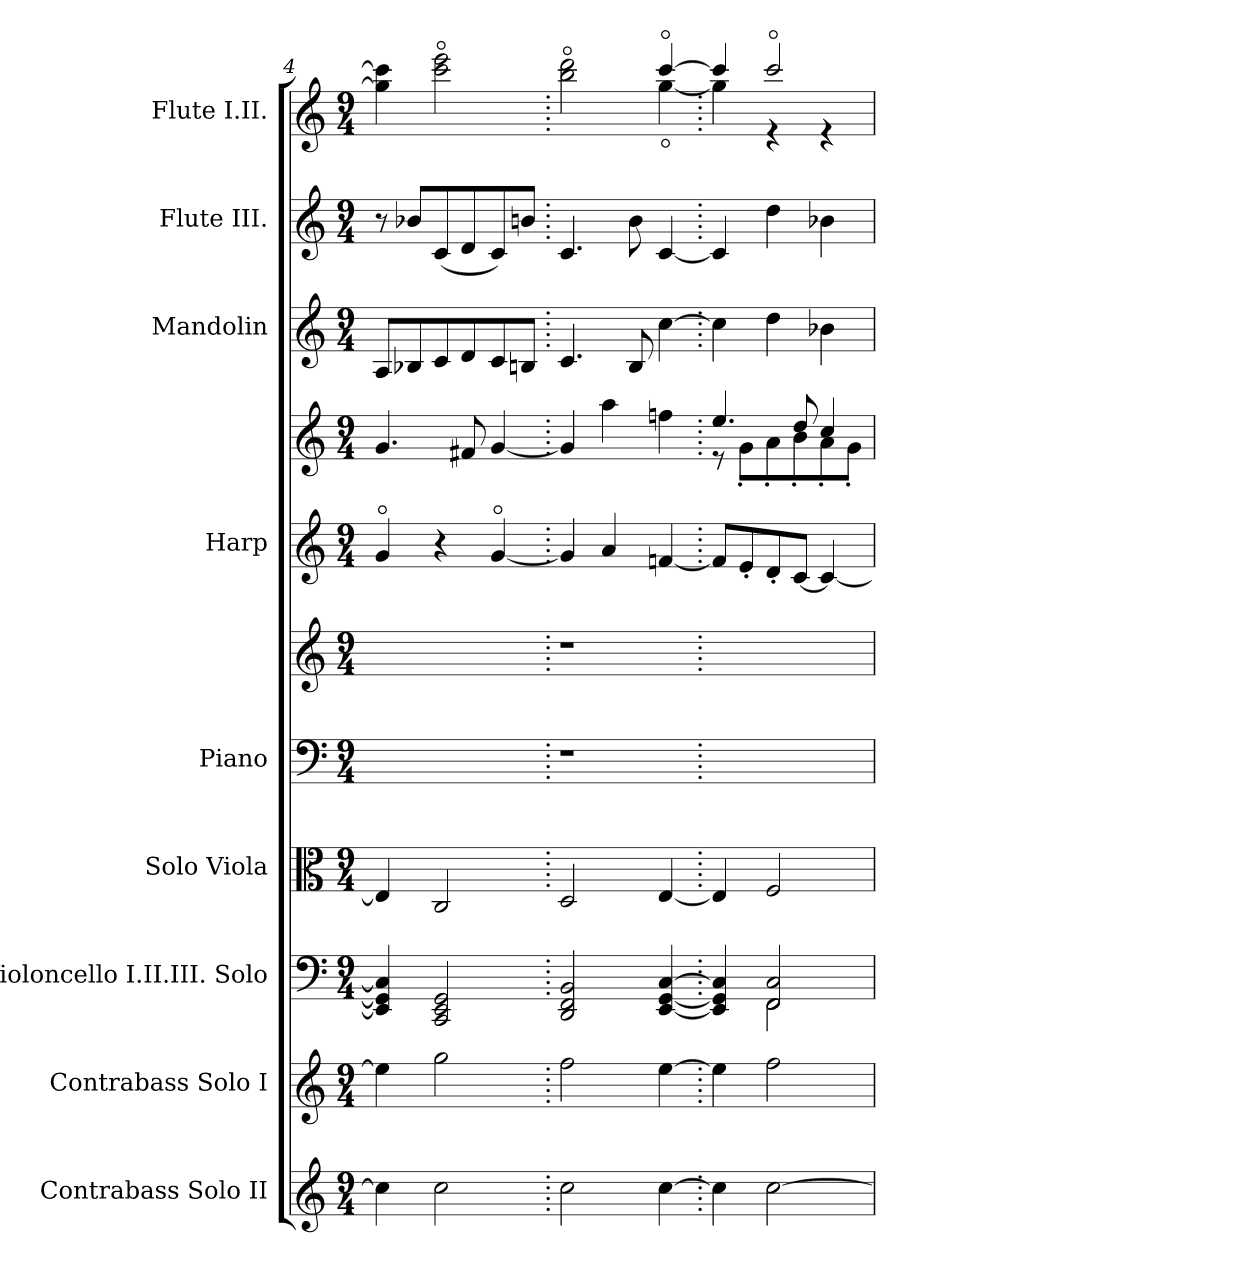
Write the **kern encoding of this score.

**kern	**kern	**kern	**kern	**kern	**kern	**kern	**kern	**kern	**kern	**kern
*part11	*part10	*part9	*part8	*part7	*part6	*part5	*part4	*part3	*part2	*part1
*staff11	*staff10	*staff9	*staff8	*staff7	*staff6	*staff5	*staff4	*staff3	*staff2	*staff1
*I"Contrabass Solo II	*I"Contrabass Solo I	*I"Violoncello I.II.III. Solo	*I"Solo Viola	*I"Piano	*	*I"Harp	*	*I"Mandolin	*I"Flute III.	*I"Flute I.II.
*I'2.Cb. Solo	*I'1.Cb. Solo	*I'1.2.3.Vc. Solo	*I'Solo Vla.	*I'Pno.	*	*I'Hp.	*	*I'Mand.	*I'3.Fl.	*I'1.2.Fl.
*clefG2	*clefG2	*clefF4	*clefC3	*clefF4	*clefG2	*clefG2	*clefG2	*clefG2	*clefG2	*clefG2
*ITrd7c12	*ITrd7c12	*	*	*	*	*	*	*	*	*
*k[]	*k[]	*k[]	*k[]	*k[]	*k[]	*k[]	*k[]	*k[]	*k[]	*k[]
*C:	*C:	*C:	*C:	*C:	*C:	*C:	*C:	*C:	*C:	*C:
*M9/4	*M9/4	*M9/4	*M9/4	*M9/4	*M9/4	*M9/4	*M9/4	*M9/4	*M9/4	*M9/4
=4	=4	=4	=4	=4	=4	=4	=4	=4	=4	=4
4c]	4e]	4EE] 4GG] 4C]	4E]	2.ryy	2.ryy	4go	4.g	8AL	8r	4gg] 4ccc]
.	.	.	.	.	.	.	.	8B-X	8b-XL	.
2c	2g	2CC 2EE 2GG	2C	.	.	4r	.	8c	(8c	2ccco 2eeeo
.	.	.	.	.	.	.	8f#X	8d	8d	.
.	.	.	.	.	.	[4go	[4g	8c	8c)	.
.	.	.	.	.	.	.	.	8BnJ	8bnJ	.
=.	=.	=.	=.	=.	=.	=.	=.	=.	=.	=.
!	!	!	!	!LO:N:vis=1	!LO:N:vis=1	!	!	!	!	!
*	*	*	*	*	*	*	*	*	*	*^
2c	2f	2DD 2FF 2BB	2D	2.r	2.r	4g]	4g]	4.c	4.c	2bbo 2dddo	2ryy
.	.	.	.	.	.	4a	4aa	.	.	.	.
.	.	.	.	.	.	.	.	8B	8b	.	.
[4c	[4e	[4EE [4GG [4C	[4E	.	.	[4fn	4ffn	[4cc	[4c	[4ccco	[4ggo
=.	=.	=.	=.	=.	=.	=.	=.	=.	=.	=.	=.
*	*	*^	*	*	*	*	*^	*	*	*	*
4c]	4e]	4EE] 4GG] 4C]	4ryy	4E]	2.ryy	2.ryy	8fL]	4.ee	8r	4cc]	4c]	4ccc]	4gg]
.	.	.	.	.	.	.	8e'	.	8g'L	.	.	.	.
[2c	2f	2FF 2C	2FF	2F	.	.	8d'	.	8a'	4dd	4dd	2ccco	4re
.	.	.	.	.	.	.	[8cJ	8dd	8b'	.	.	.	.
.	.	.	.	.	.	.	4c_	4cc	8a'	4b-X	4b-X	.	4re
.	.	.	.	.	.	.	.	.	8g'J	.	.	.	.
*	*	*v	*v	*	*	*	*	*v	*v	*	*	*v	*v
=	=	=	=	=	=	=	=	=	=	=
*-	*-	*-	*-	*-	*-	*-	*-	*-	*-	*-
